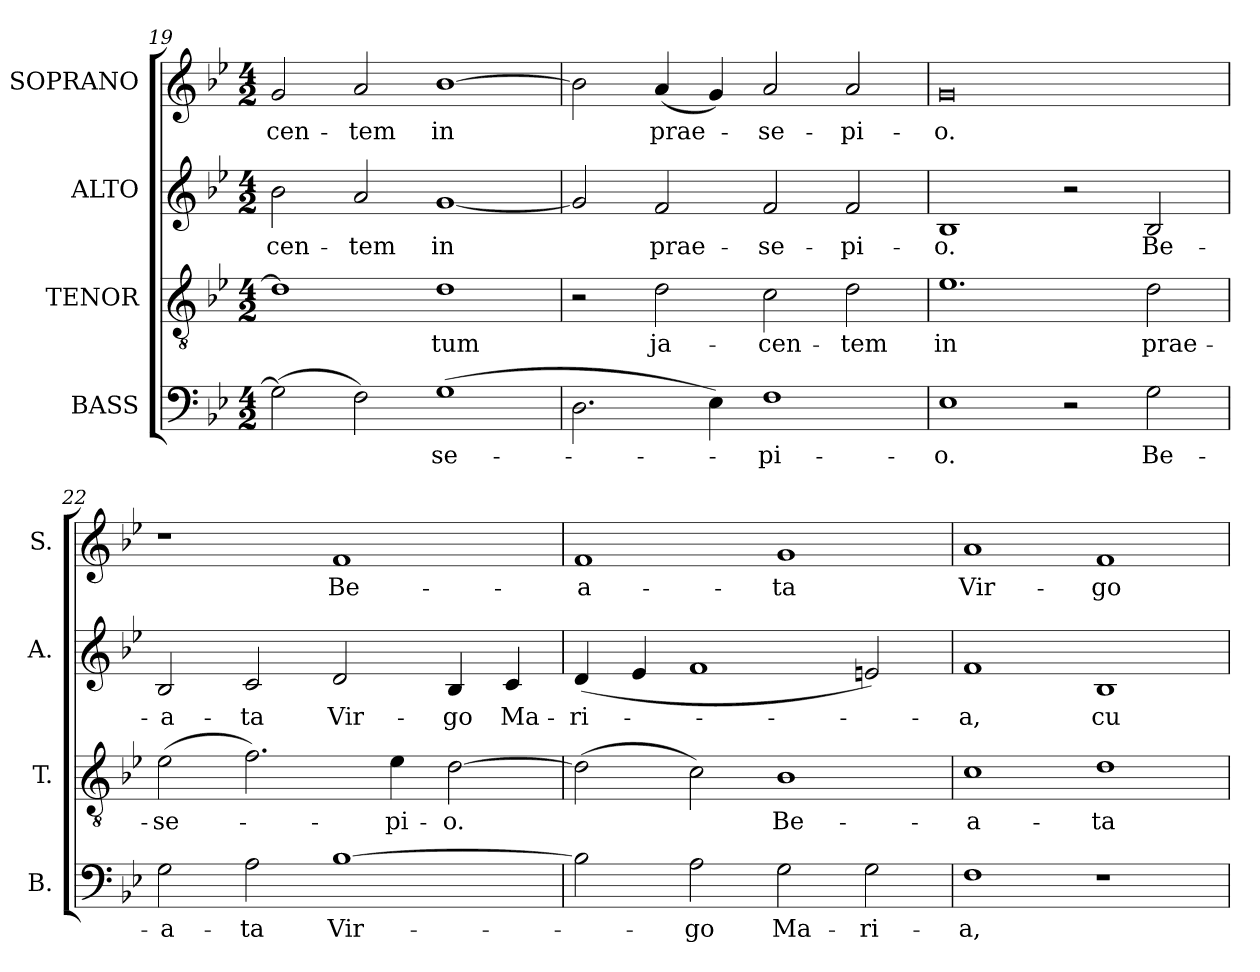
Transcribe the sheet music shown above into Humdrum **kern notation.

**kern	**text	**kern	**text	**kern	**text	**kern	**text
*part4	*part4	*part3	*part3	*part2	*part2	*part1	*part1
*staff4	*staff4	*staff3	*staff3	*staff2	*staff2	*staff1	*staff1
*I"BASS	*	*I"TENOR	*	*I"ALTO	*	*I"SOPRANO	*
*I'B.	*	*I'T.	*	*I'A.	*	*I'S.	*
*clefF4	*	*clefGv2	*	*clefG2	*	*clefG2	*
*	*	*ITrd7c12	*	*	*	*	*
*k[b-e-]	*	*k[b-e-]	*	*k[b-e-]	*	*k[b-e-]	*
*B-:	*	*B-:	*	*B-:	*	*B-:	*
*M4/2	*	*M4/2	*	*M4/2	*	*M4/2	*
=19	=19	=19	=19	=19	=19	=19	=19
!	!	!	!	!	!LO:LY:b:color=#000000	!	!
!	!	!	!	!	!	!	!LO:LY:b:color=#000000
(2Gi\]	.	1Di]	.	2b-i\	-cen-	2gi/	-cen-
!	!	!	!	!	!LO:LY:b:color=#000000	!	!
!	!	!	!	!	!	!	!LO:LY:b:color=#000000
2Fi\)	.	.	.	2ai/	-tem	2ai/	-tem
!	!LO:LY:b:color=#000000	!	!	!	!	!	!
!	!	!	!LO:LY:b:color=#000000	!	!	!	!
!	!	!	!	!	!LO:LY:b:color=#000000	!	!
!	!	!	!	!	!	!	!LO:LY:b:color=#000000
(1Gi	-se-	1Di	-tum	[1gi	in	[1b-i	in
=20	=20	=20	=20	=20	=20	=20	=20
2.Di\	.	2r	.	2gi/]	.	2b-i\]	.
!	!	!	!LO:LY:b:color=#000000	!	!	!	!
!	!	!	!	!	!LO:LY:b:color=#000000	!	!
!	!	!	!	!	!	!	!LO:LY:b:color=#000000
.	.	2Di\	ja-	2fi/	prae-	(4ai/	prae-
4E-i\)	.	.	.	.	.	4gi/)	.
!	!LO:LY:b:color=#000000	!	!	!	!	!	!
!	!	!	!LO:LY:b:color=#000000	!	!	!	!
!	!	!	!	!	!LO:LY:b:color=#000000	!	!
!	!	!	!	!	!	!	!LO:LY:b:color=#000000
1Fi	-pi-	2Ci\	-cen-	2fi/	-se-	2ai/	-se-
!	!	!	!LO:LY:b:color=#000000	!	!	!	!
!	!	!	!	!	!LO:LY:b:color=#000000	!	!
!	!	!	!	!	!	!	!LO:LY:b:color=#000000
.	.	2Di\	-tem	2fi/	-pi-	2ai/	-pi-
=21	=21	=21	=21	=21	=21	=21	=21
!	!LO:LY:b:color=#000000	!	!	!	!	!	!
!	!	!	!LO:LY:b:color=#000000	!	!	!	!
!	!	!	!	!	!LO:LY:b:color=#000000	!	!
!	!	!	!	!	!	!	!LO:LY:b:color=#000000
1E-i	-o.	1.E-i	in	1B-i	-o.	0gi	-o.
2r	.	.	.	2r	.	.	.
!	!LO:LY:b:color=#000000	!	!	!	!	!	!
!	!	!	!LO:LY:b:color=#000000	!	!	!	!
!	!	!	!	!	!LO:LY:b:color=#000000	!	!
2Gi\	Be-	2Di\	prae-	2B-i/	Be-	.	.
=22	=22	=22	=22	=22	=22	=22	=22
!	!LO:LY:b:color=#000000	!	!	!	!	!	!
!	!	!	!LO:LY:b:color=#000000	!	!	!	!
!	!	!	!	!	!LO:LY:b:color=#000000	!	!
2Gi\	-a-	(2E-i\	-se-	2B-i/	-a-	1r	.
!	!LO:LY:b:color=#000000	!	!	!	!	!	!
!	!	!	!	!	!LO:LY:b:color=#000000	!	!
2Ai\	-ta	2.Fi\)	.	2ci/	-ta	.	.
!	!LO:LY:b:color=#000000	!	!	!	!	!	!
!	!	!	!	!	!LO:LY:b:color=#000000	!	!
!	!	!	!	!	!	!	!LO:LY:b:color=#000000
[1B-i	Vir-	.	.	2di/	Vir-	1fi	Be-
!	!	!	!LO:LY:b:color=#000000	!	!	!	!
.	.	4E-i\	-pi-	.	.	.	.
!	!	!	!LO:LY:b:color=#000000	!	!	!	!
!	!	!	!	!	!LO:LY:b:color=#000000	!	!
.	.	[2Di\	-o.	4B-i/	-go	.	.
!	!	!	!	!	!LO:LY:b:color=#000000	!	!
.	.	.	.	4ci/	Ma-	.	.
=23	=23	=23	=23	=23	=23	=23	=23
!	!	!	!	!	!LO:LY:b:color=#000000	!	!
!	!	!	!	!	!	!	!LO:LY:b:color=#000000
2B-i\]	.	(2Di\]	.	(4di/	-ri-	1fi	-a-
.	.	.	.	4e-i/	.	.	.
!	!LO:LY:b:color=#000000	!	!	!	!	!	!
2Ai\	-go	2Ci\)	.	1fi	.	.	.
!	!LO:LY:b:color=#000000	!	!	!	!	!	!
!	!	!	!LO:LY:b:color=#000000	!	!	!	!
!	!	!	!	!	!	!	!LO:LY:b:color=#000000
2Gi\	Ma-	1BB-i	Be-	.	.	1gi	-ta
!	!LO:LY:b:color=#000000	!	!	!	!	!	!
2Gi\	-ri-	.	.	2eni/)	.	.	.
=24	=24	=24	=24	=24	=24	=24	=24
!	!LO:LY:b:color=#000000	!	!	!	!	!	!
!	!	!	!LO:LY:b:color=#000000	!	!	!	!
!	!	!	!	!	!LO:LY:b:color=#000000	!	!
!	!	!	!	!	!	!	!LO:LY:b:color=#000000
1Fi	-a,	1Ci	-a-	1fi	-a,	1ai	Vir-
!	!	!	!LO:LY:b:color=#000000	!	!	!	!
!	!	!	!	!	!LO:LY:b:color=#000000	!	!
!	!	!	!	!	!	!	!LO:LY:b:color=#000000
1r	.	1Di	-ta	1B-i	cu-	1fi	-go
=	=	=	=	=	=	=	=
*-	*-	*-	*-	*-	*-	*-	*-
